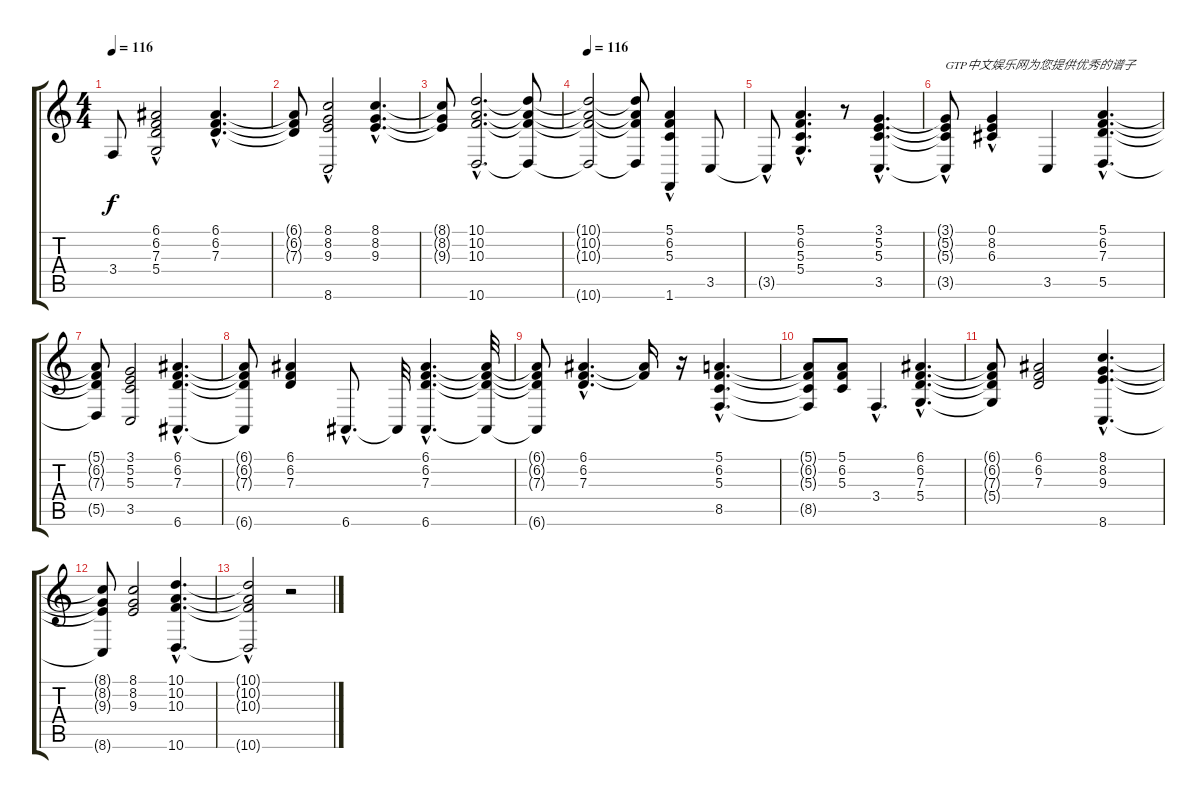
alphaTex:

\track "" {instrument acousticgrandpiano}
\staff {score tabs}
\tuning (E4 B3 G3 D3 A2 E2) {hide}
\ts (4 4)
\tempo 116
\clef g2
\ks c
3.4{t}.8{dy f} (6.1{hac} 6.2{hac} 7.3{hac} 5.4{hac}).2 (6.1{hac} 6.2{hac} 7.3{hac}).4{d} |
(6.1{t} 6.2{t} 7.3{t}).8 (8.1{hac} 8.2{hac} 9.3 8.6{hac}).2 (8.1{hac} 8.2{hac} 9.3{hac}).4{d} |
(8.1{t} 8.2{t} 9.3{t}).8 (10.1{hac} 10.2{hac} 10.3{hac} 10.6{hac}).2{d} (10.1{t} 10.2{t} 10.3{t} 10.6{t}).8 |
\tempo 116
(10.1{t} 10.2{t} 10.3{t} 10.6{t}).2 (10.1{t} 10.2{t} 10.3{t} 10.6{t}).8 (5.1 6.2 5.3 1.6{hac}).4 3.5.8 |
3.5{hac t}.8 (5.1{hac} 6.2{hac} 5.3{hac} 5.4{hac}).4{d} r.8 (3.1{hac} 5.2{hac} 5.3{hac} 3.5{hac}).4{d} |
(3.1{t} 5.2{t} 5.3{t} 3.5{hac t}).8{txt "GTP中文娱乐网为您提供优秀的谱子"} (0.1 8.2 6.3{hac}).4 3.5.4 (5.1{hac} 6.2{hac} 7.3{hac} 5.5{hac}).4{d} |
(5.1{t} 6.2{t} 7.3{t} 5.5{t}).8 (3.1 5.2 5.3 3.5).2 (6.1{hac} 6.2{hac} 7.3{hac} 6.6{hac}).4{d} |
(6.1{t} 6.2{t} 7.3{t} 6.6{t}).8 (6.1 6.2 7.3).4 6.6{hac}.8{d} 6.6{t}.32 (6.1{hac} 6.2{hac} 7.3{hac} 6.6{hac}).4{d} (6.1{t} 6.2{t} 7.3{t} 6.6{t}).32 |
(6.1{t} 6.2{t} 7.3{t} 6.6{t}).8 (6.1{hac} 6.2{hac} 7.3).4{d} (6.1{t} 6.2{t}).16 r.16 (5.1{hac} 6.2{hac} 5.3{hac} 8.5{hac}).4{d} |
(5.1{t} 6.2{t} 5.3{t} 8.5{t}).8 (5.1 6.2 5.3).8 3.4{hac}.4{d} (6.1{hac} 6.2{hac} 7.3{hac} 5.4{hac}).4{d} |
(6.1{t} 6.2{t} 7.3{t} 5.4{t}).8 (6.1 6.2 7.3).2 (8.1{hac} 8.2{hac} 9.3{hac} 8.6{hac}).4{d} |
(8.1{t} 8.2{t} 9.3{t} 8.6{t}).8 (8.1 8.2 9.3).2 (10.1{hac} 10.2{hac} 10.3{hac} 10.6{hac}).4{d} |
(10.1{t} 10.2{t} 10.3{t} 10.6{hac t}).2 r.2
